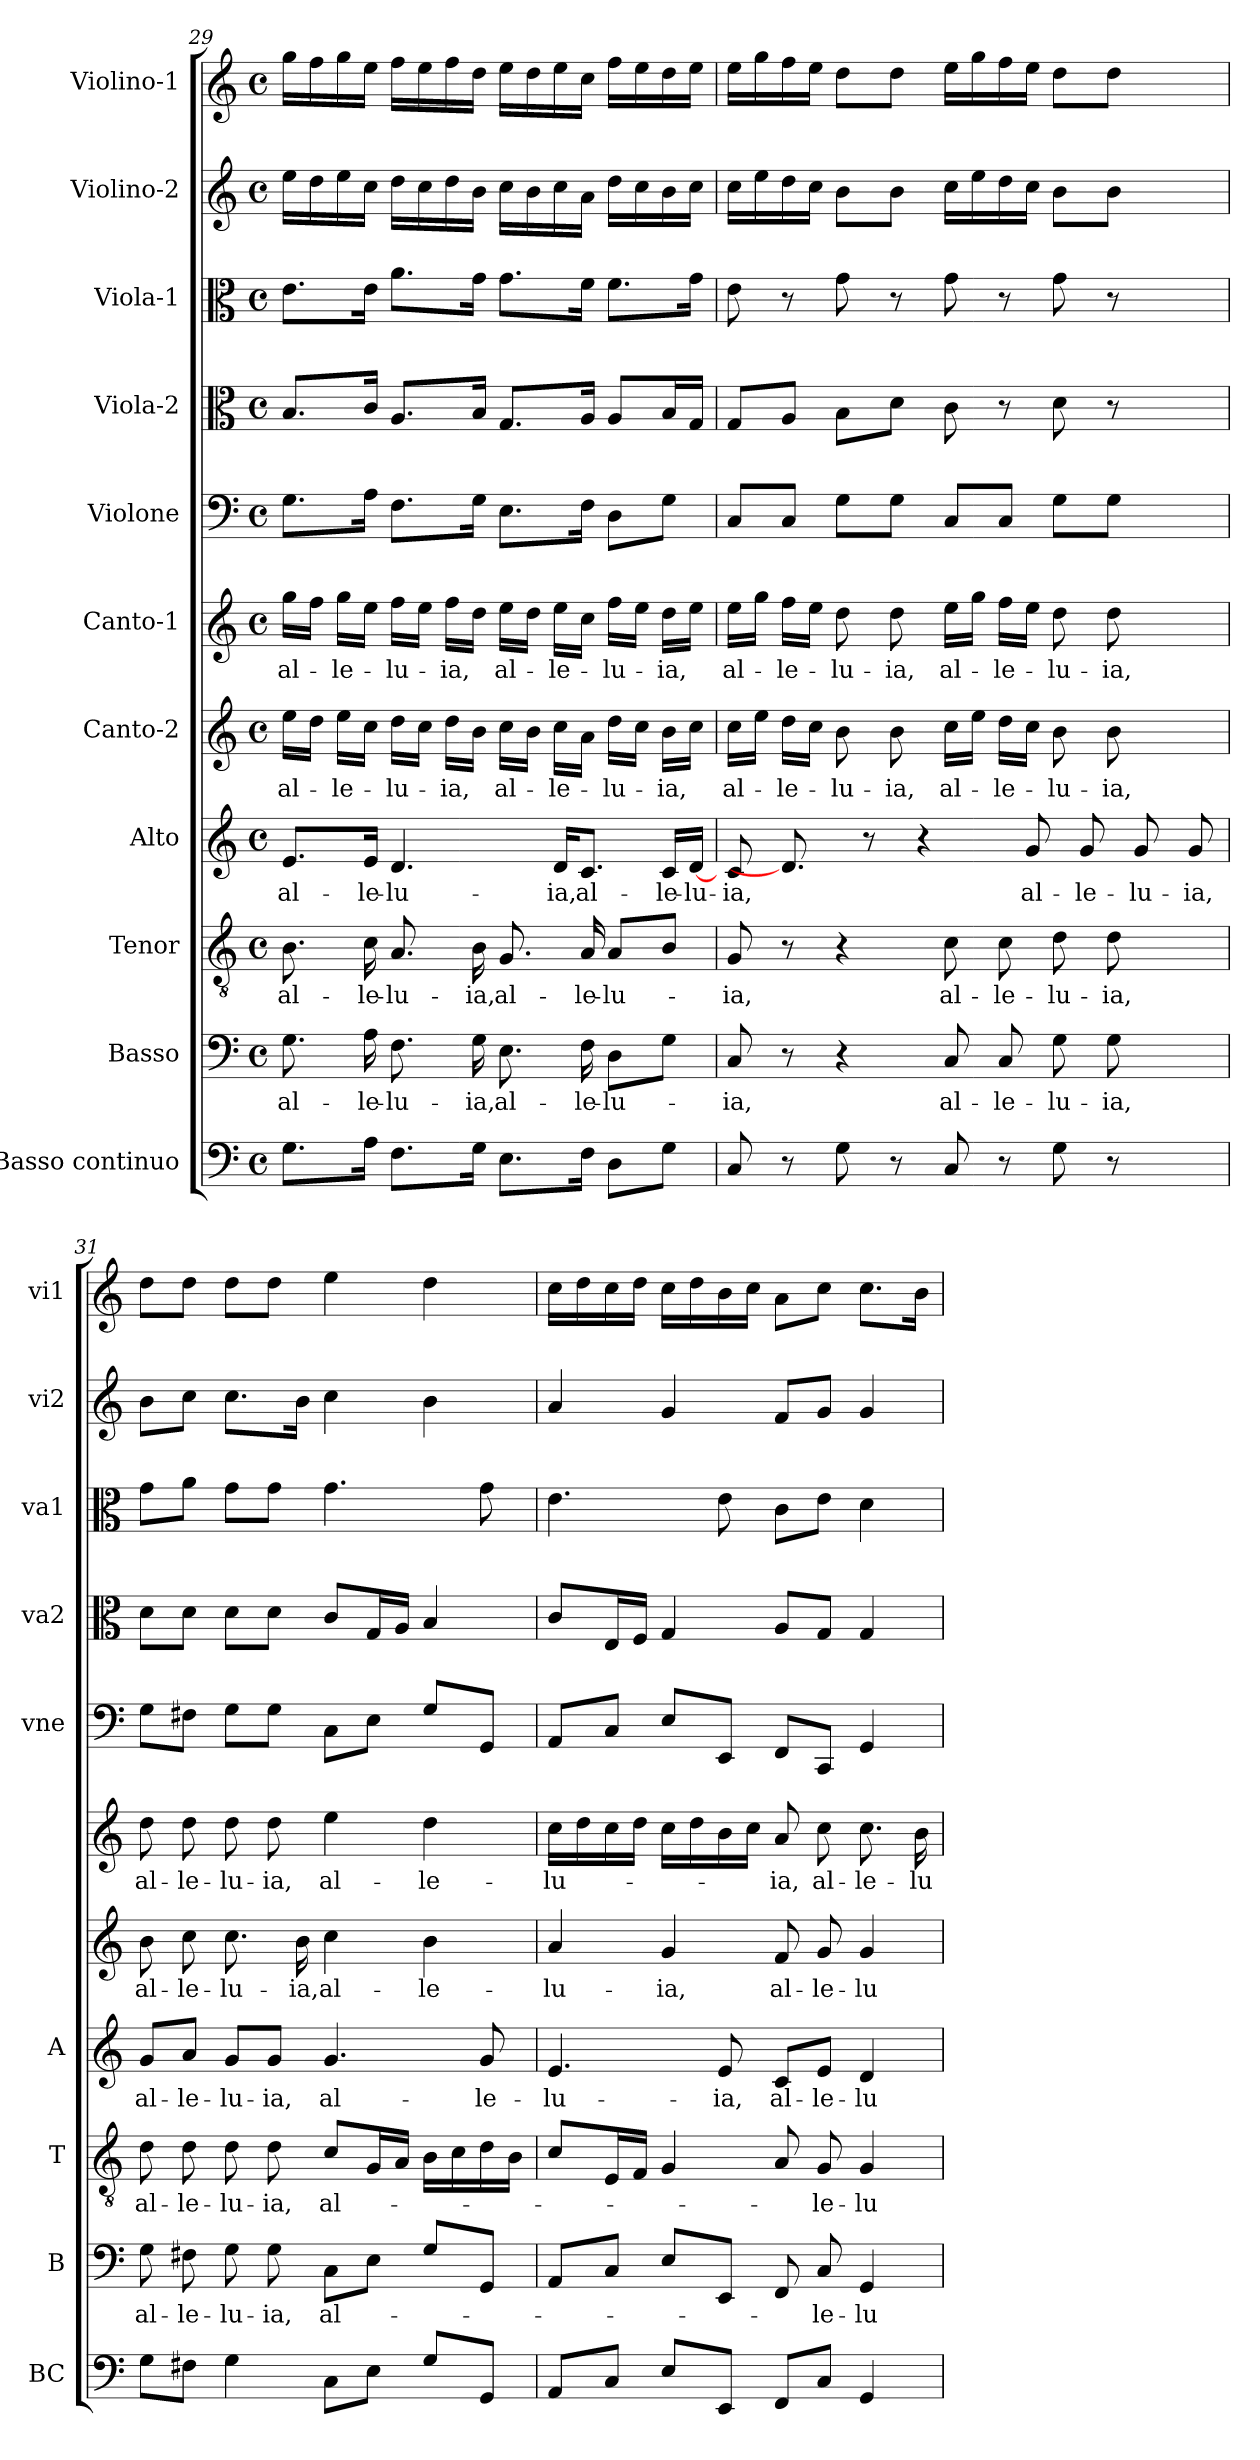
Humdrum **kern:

**kern	**kern	**text	**kern	**text	**kern	**text	**kern	**text	**kern	**text	**kern	**kern	**kern	**kern	**kern
*part11	*part10	*part10	*part9	*part9	*part8	*part8	*part7	*part7	*part6	*part6	*part5	*part4	*part3	*part2	*part1
*staff11	*staff10	*staff10	*staff9	*staff9	*staff8	*staff8	*staff7	*staff7	*staff6	*staff6	*staff5	*staff4	*staff3	*staff2	*staff1
*I"Basso continuo	*I"Basso	*	*I"Tenor	*	*I"Alto	*	*I"Canto-2	*	*I"Canto-1	*	*I"Violone	*I"Viola-2	*I"Viola-1	*I"Violino-2	*I"Violino-1
*I'BC	*I'B	*	*I'T	*	*I'A	*	*	*	*	*	*I'vne	*I'va2	*I'va1	*I'vi2	*I'vi1
*clefF4	*clefF4	*	*clefGv2	*	*clefG2	*	*clefG2	*	*clefG2	*	*clefF4	*clefC3	*clefC3	*clefG2	*clefG2
*k[]	*k[]	*	*k[]	*	*k[]	*	*k[]	*	*k[]	*	*k[]	*k[]	*k[]	*k[]	*k[]
*C:	*C:	*	*C:	*	*C:	*	*C:	*	*C:	*	*C:	*C:	*C:	*C:	*C:
*M4/4	*M4/4	*	*M4/4	*	*M4/4	*	*M4/4	*	*M4/4	*	*M4/4	*M4/4	*M4/4	*M4/4	*M4/4
*met(c)	*met(c)	*	*met(c)	*	*met(c)	*	*met(c)	*	*met(c)	*	*met(c)	*met(c)	*met(c)	*met(c)	*met(c)
=29	=29	=29	=29	=29	=29	=29	=29	=29	=29	=29	=29	=29	=29	=29	=29
!	!	!LO:LY:b	!	!LO:LY:b	!	!LO:LY:b	!	!LO:LY:b	!	!LO:LY:b	!	!	!	!	!
8.G\L	8.G\	al-	8.B\	al-	8.e/L	al-	16ee\LL	al-	16gg\LL	al-	8.G\L	8.B/L	8.e\L	16ee\LL	16gg\LL
.	.	.	.	.	.	.	16dd\JJ	.	16ff\JJ	.	.	.	.	16dd\	16ff\
!	!	!	!	!	!	!	!	!LO:LY:b	!	!LO:LY:b	!	!	!	!	!
.	.	.	.	.	.	.	16ee\LL	-le-	16gg\LL	-le-	.	.	.	16ee\	16gg\
!	!	!LO:LY:b	!	!LO:LY:b	!	!LO:LY:b	!	!	!	!	!	!	!	!	!
16A\Jk	16A\	-le-	16c\	-le-	16e/Jk	-le-	16cc\JJ	.	16ee\JJ	.	16A\Jk	16c/Jk	16e\Jk	16cc\JJ	16ee\JJ
!	!	!LO:LY:b	!	!LO:LY:b	!	!LO:LY:b	!	!LO:LY:b	!	!LO:LY:b	!	!	!	!	!
8.F\L	8.F\	-lu-	8.A/	-lu-	4.d/	-lu-	16dd\LL	-lu-	16ff\LL	-lu-	8.F\L	8.A/L	8.a\L	16dd\LL	16ff\LL
.	.	.	.	.	.	.	16cc\JJ	.	16ee\JJ	.	.	.	.	16cc\	16ee\
!	!	!	!	!	!	!	!	!LO:LY:b	!	!LO:LY:b	!	!	!	!	!
.	.	.	.	.	.	.	16dd\LL	-ia,	16ff\LL	-ia,	.	.	.	16dd\	16ff\
!	!	!LO:LY:b	!	!LO:LY:b	!	!	!	!	!	!	!	!	!	!	!
16G\Jk	16G\	-ia,	16B\	-ia,	.	.	16b\JJ	.	16dd\JJ	.	16G\Jk	16B/Jk	16g\Jk	16b\JJ	16dd\JJ
!	!	!LO:LY:b	!	!LO:LY:b	!	!	!	!LO:LY:b	!	!LO:LY:b	!	!	!	!	!
8.E\L	8.E\	al-	8.G/	al-	.	.	16cc\LL	al-	16ee\LL	al-	8.E\L	8.G/L	8.g\L	16cc\LL	16ee\LL
.	.	.	.	.	.	.	16b\JJ	.	16dd\JJ	.	.	.	.	16b\	16dd\
!	!	!	!	!	!	!LO:LY:b	!	!LO:LY:b	!	!LO:LY:b	!	!	!	!	!
.	.	.	.	.	16d/KL	-ia,	16cc\LL	-le-	16ee\LL	-le-	.	.	.	16cc\	16ee\
!	!	!LO:LY:b	!	!LO:LY:b	!	!LO:LY:b	!	!	!	!	!	!	!	!	!
16F\Jk	16F\	-le-	16A/	-le-	8.c/J	al-	16a\JJ	.	16cc\JJ	.	16F\Jk	16A/Jk	16f\Jk	16a\JJ	16cc\JJ
!	!	!LO:LY:b	!	!LO:LY:b	!	!	!	!LO:LY:b	!	!LO:LY:b	!	!	!	!	!
8D\L	8D\L	-lu-	8A/L	-lu-	.	.	16dd\LL	-lu-	16ff\LL	-lu-	8D\L	8A/L	8.f\L	16dd\LL	16ff\LL
.	.	.	.	.	.	.	16cc\JJ	.	16ee\JJ	.	.	.	.	16cc\	16ee\
!	!	!	!	!	!	!LO:LY:b	!	!LO:LY:b	!	!LO:LY:b	!	!	!	!	!
8G\J	8G\J	.	8B/J	.	16c/LL	-le-	16b\LL	-ia,	16dd\LL	-ia,	8G\J	16B/L	.	16b\	16dd\
!	!	!	!	!	!	!LO:LY:b	!	!	!	!	!	!	!	!	!
.	.	.	.	.	[16d/JJ	-lu-	16cc\JJ	.	16ee\JJ	.	.	16G/JJ	16g\Jk	16cc\JJ	16ee\JJ
=30	=30	=30	=30	=30	=30	=30	=30	=30	=30	=30	=30	=30	=30	=30	=30
!	!	!LO:LY:b	!	!LO:LY:b	!	!LO:LY:b	!	!LO:LY:b	!	!LO:LY:b	!	!	!	!	!
8C/	8C/	-ia,	8G/	-ia,	8c/	-ia,	16cc\LL	al-	16ee\LL	al-	8C/L	8G/L	8e\	16cc\LL	16ee\LL
.	.	.	.	.	.	.	16ee\JJ	.	16gg\JJ	.	.	.	.	16ee\	16gg\
!	!	!	!	!	!	!	!	!LO:LY:b	!	!LO:LY:b	!	!	!	!	!
8r	8r	.	8r	.	8.d/]	.	16dd\LL	-le-	16ff\LL	-le-	8C/J	8A/J	8r	16dd\	16ff\
.	.	.	.	.	.	.	16cc\JJ	.	16ee\JJ	.	.	.	.	16cc\JJ	16ee\JJ
!	!	!	!	!	!	!	!	!LO:LY:b	!	!LO:LY:b	!	!	!	!	!
8G\	4r	.	4r	.	.	.	8b\	-lu-	8dd\	-lu-	8G\L	8B\L	8g\	8b\L	8dd\L
.	.	.	.	.	8r	.	.	.	.	.	.	.	.	.	.
!	!	!	!	!	!	!	!	!LO:LY:b	!	!LO:LY:b	!	!	!	!	!
8r	.	.	.	.	.	.	8b\	-ia,	8dd\	-ia,	8G\J	8d\J	8r	8b\J	8dd\J
.	.	.	.	.	4r	.	.	.	.	.	.	.	.	.	.
!	!	!LO:LY:b	!	!LO:LY:b	!	!	!	!LO:LY:b	!	!LO:LY:b	!	!	!	!	!
8C/	8C/	al-	8c\	al-	.	.	16cc\LL	al-	16ee\LL	al-	8C/L	8c\	8g\	16cc\LL	16ee\LL
.	.	.	.	.	.	.	16ee\JJ	.	16gg\JJ	.	.	.	.	16ee\	16gg\
!	!	!LO:LY:b	!	!LO:LY:b	!	!	!	!LO:LY:b	!	!LO:LY:b	!	!	!	!	!
8r	8C/	-le-	8c\	-le-	.	.	16dd\LL	-le-	16ff\LL	-le-	8C/J	8r	8r	16dd\	16ff\
!	!	!	!	!	!	!LO:LY:b	!	!	!	!	!	!	!	!	!
.	.	.	.	.	8g/	al-	16cc\JJ	.	16ee\JJ	.	.	.	.	16cc\JJ	16ee\JJ
!	!	!LO:LY:b	!	!LO:LY:b	!	!	!	!LO:LY:b	!	!LO:LY:b	!	!	!	!	!
8G\	8G\	-lu-	8d\	-lu-	.	.	8b\	-lu-	8dd\	-lu-	8G\L	8d\	8g\	8b\L	8dd\L
!	!	!	!	!	!	!LO:LY:b	!	!	!	!	!	!	!	!	!
.	.	.	.	.	8g/	-le-	.	.	.	.	.	.	.	.	.
!	!	!LO:LY:b	!	!LO:LY:b	!	!	!	!LO:LY:b	!	!LO:LY:b	!	!	!	!	!
8r	8G\	-ia,	8d\	-ia,	.	.	8b\	-ia,	8dd\	-ia,	8G\J	8r	8r	8b\J	8dd\J
!	!	!	!	!	!	!LO:LY:b	!	!	!	!	!	!	!	!	!
.	.	.	.	.	8g/	-lu-	.	.	.	.	.	.	.	.	.
8.ryy	8.ryy	.	8.ryy	.	.	.	8.ryy	.	8.ryy	.	8.ryy	8.ryy	8.ryy	8.ryy	8.ryy
!	!	!	!	!	!	!LO:LY:b	!	!	!	!	!	!	!	!	!
.	.	.	.	.	8g/	-ia,	.	.	.	.	.	.	.	.	.
!!LO:PB:g=z
=31	=31	=31	=31	=31	=31	=31	=31	=31	=31	=31	=31	=31	=31	=31	=31
!	!	!LO:LY:b	!	!LO:LY:b	!	!LO:LY:b	!	!LO:LY:b	!	!LO:LY:b	!	!	!	!	!
8G\L	8G\	al-	8d\	al-	8g/L	al-	8b\	al-	8dd\	al-	8G\L	8d\L	8g\L	8b\L	8dd\L
!	!	!LO:LY:b	!	!LO:LY:b	!	!LO:LY:b	!	!LO:LY:b	!	!LO:LY:b	!	!	!	!	!
8F#X\J	8F#X\	-le-	8d\	-le-	8a/J	-le-	8cc\	-le-	8dd\	-le-	8F#X\J	8d\J	8a\J	8cc\J	8dd\J
!	!	!LO:LY:b	!	!LO:LY:b	!	!LO:LY:b	!	!LO:LY:b	!	!LO:LY:b	!	!	!	!	!
4G\	8G\	-lu-	8d\	-lu-	8g/L	-lu-	8.cc\	-lu-	8dd\	-lu-	8G\L	8d\L	8g\L	8.cc\L	8dd\L
!	!	!LO:LY:b	!	!LO:LY:b	!	!LO:LY:b	!	!	!	!LO:LY:b	!	!	!	!	!
.	8G\	-ia,	8d\	-ia,	8g/J	-ia,	.	.	8dd\	-ia,	8G\J	8d\J	8g\J	.	8dd\J
!	!	!	!	!	!	!	!	!LO:LY:b	!	!	!	!	!	!	!
.	.	.	.	.	.	.	16b\	-ia,	.	.	.	.	.	16b\Jk	.
!	!	!LO:LY:b	!	!LO:LY:b	!	!LO:LY:b	!	!LO:LY:b	!	!LO:LY:b	!	!	!	!	!
8C\L	8C\L	al-	8c/L	al-	4.g/	al-	4cc\	al-	4ee\	al-	8C\L	8c/L	4.g\	4cc\	4ee\
8E\J	8E\J	.	16G/L	.	.	.	.	.	.	.	8E\J	16G/L	.	.	.
.	.	.	16A/JJ	.	.	.	.	.	.	.	.	16A/JJ	.	.	.
!	!	!	!	!	!	!	!	!LO:LY:b	!	!LO:LY:b	!	!	!	!	!
8G/L	8G/L	.	16B\LL	.	.	.	4b\	-le-	4dd\	-le-	8G/L	4B/	.	4b\	4dd\
.	.	.	16c\	.	.	.	.	.	.	.	.	.	.	.	.
!	!	!	!	!	!	!LO:LY:b	!	!	!	!	!	!	!	!	!
8GG/J	8GG/J	.	16d\	.	8g/	-le-	.	.	.	.	8GG/J	.	8g\	.	.
.	.	.	16B\JJ	.	.	.	.	.	.	.	.	.	.	.	.
=32	=32	=32	=32	=32	=32	=32	=32	=32	=32	=32	=32	=32	=32	=32	=32
!	!	!	!	!	!	!LO:LY:b	!	!LO:LY:b	!	!LO:LY:b	!	!	!	!	!
8AA/L	8AA/L	.	8c/L	.	4.e/	-lu-	4a/	-lu-	16cc\LL	-lu-	8AA/L	8c/L	4.e\	4a/	16cc\LL
.	.	.	.	.	.	.	.	.	16dd\	.	.	.	.	.	16dd\
8C/J	8C/J	.	16E/L	.	.	.	.	.	16cc\	.	8C/J	16E/L	.	.	16cc\
.	.	.	16F/JJ	.	.	.	.	.	16dd\JJ	.	.	16F/JJ	.	.	16dd\JJ
!	!	!	!	!	!	!	!	!LO:LY:b	!	!	!	!	!	!	!
8E/L	8E/L	.	4G/	.	.	.	4g/	-ia,	16cc\LL	.	8E/L	4G/	.	4g/	16cc\LL
.	.	.	.	.	.	.	.	.	16dd\	.	.	.	.	.	16dd\
!	!	!	!	!	!	!LO:LY:b	!	!	!	!	!	!	!	!	!
8EE/J	8EE/J	.	.	.	8e/	-ia,	.	.	16b\	.	8EE/J	.	8e\	.	16b\
.	.	.	.	.	.	.	.	.	16cc\JJ	.	.	.	.	.	16cc\JJ
!	!	!	!	!	!	!LO:LY:b	!	!LO:LY:b	!	!LO:LY:b	!	!	!	!	!
8FF/L	8FF/	.	8A/	.	8c/L	al-	8f/	al-	8a/	-ia,	8FF/L	8A/L	8c\L	8f/L	8a\L
!	!	!LO:LY:b	!	!LO:LY:b	!	!LO:LY:b	!	!LO:LY:b	!	!LO:LY:b	!	!	!	!	!
8C/J	8C/	-le-	8G/	-le-	8e/J	-le-	8g/	-le-	8cc\	al-	8CC/J	8G/J	8e\J	8g/J	8cc\J
!	!	!LO:LY:b	!	!LO:LY:b	!	!LO:LY:b	!	!LO:LY:b	!	!LO:LY:b	!	!	!	!	!
4GG/	4GG/	-lu-	4G/	-lu-	4d/	-lu-	4g/	-lu-	8.cc\	-le-	4GG/	4G/	4d\	4g/	8.cc\L
!	!	!	!	!	!	!	!	!	!	!LO:LY:b	!	!	!	!	!
.	.	.	.	.	.	.	.	.	16b\	-lu-	.	.	.	.	16b\Jk
=	=	=	=	=	=	=	=	=	=	=	=	=	=	=	=
*-	*-	*-	*-	*-	*-	*-	*-	*-	*-	*-	*-	*-	*-	*-	*-
